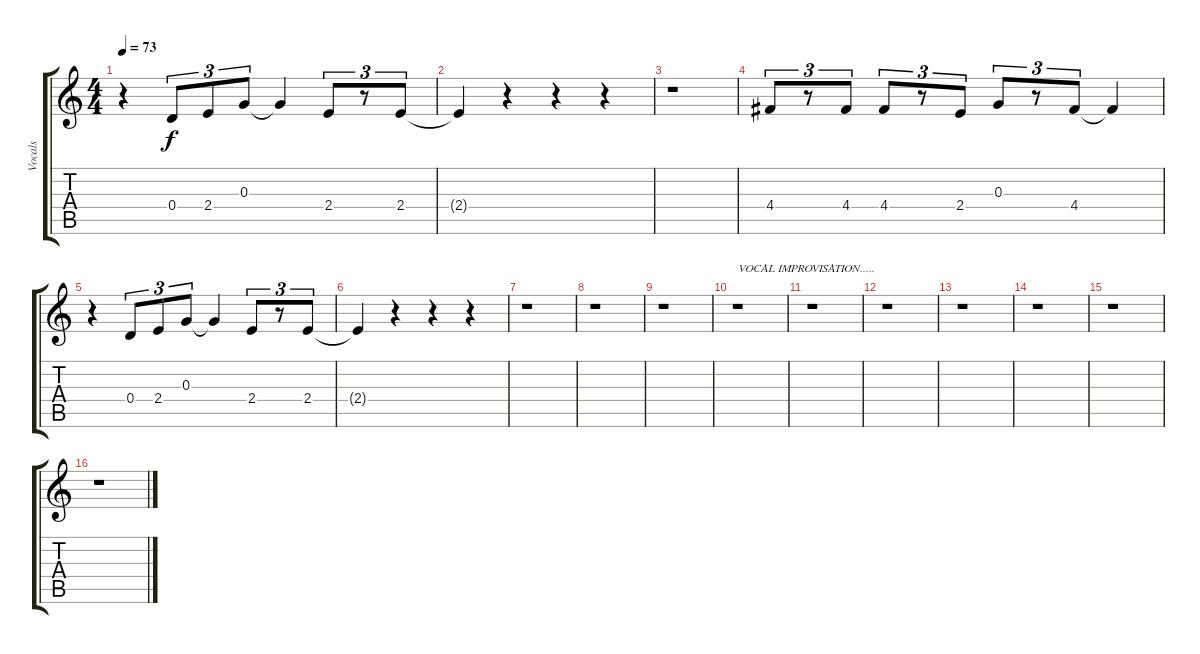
\track ("Vocals" "Vocals") {instrument overdrivenguitar}
\staff {score tabs}
\tuning (E4 B3 G3 D3 A2 E2) {hide}
\ts (4 4)
\tempo 73
\clef g2
\ks c
r.4{dy f} 0.4.8{tu (3 2)} 2.4.8{tu (3 2)} 0.3.8{tu (3 2)} 0.3{t}.4 2.4.8{tu (3 2)} r.8{tu (3 2)} 2.4.8{tu (3 2)} |
2.4{t}.4 r.4 r.4 r.4 |
r.1 |
4.4.8{tu (3 2)} r.8{tu (3 2)} 4.4.8{tu (3 2)} 4.4.8{tu (3 2)} r.8{tu (3 2)} 2.4.8{tu (3 2)} 0.3.8{tu (3 2)} r.8{tu (3 2)} 4.4.8{tu (3 2)} 4.4{t}.4 |
r.4 0.4.8{tu (3 2)} 2.4.8{tu (3 2)} 0.3.8{tu (3 2)} 0.3{t}.4 2.4.8{tu (3 2)} r.8{tu (3 2)} 2.4.8{tu (3 2)} |
2.4{t}.4 r.4 r.4 r.4 |
r.1 |
r.1 |
r.1 |
r.1{txt "VOCAL IMPROVISATION....."} |
r.1 |
r.1 |
r.1 |
r.1 |
r.1 |
r.1
